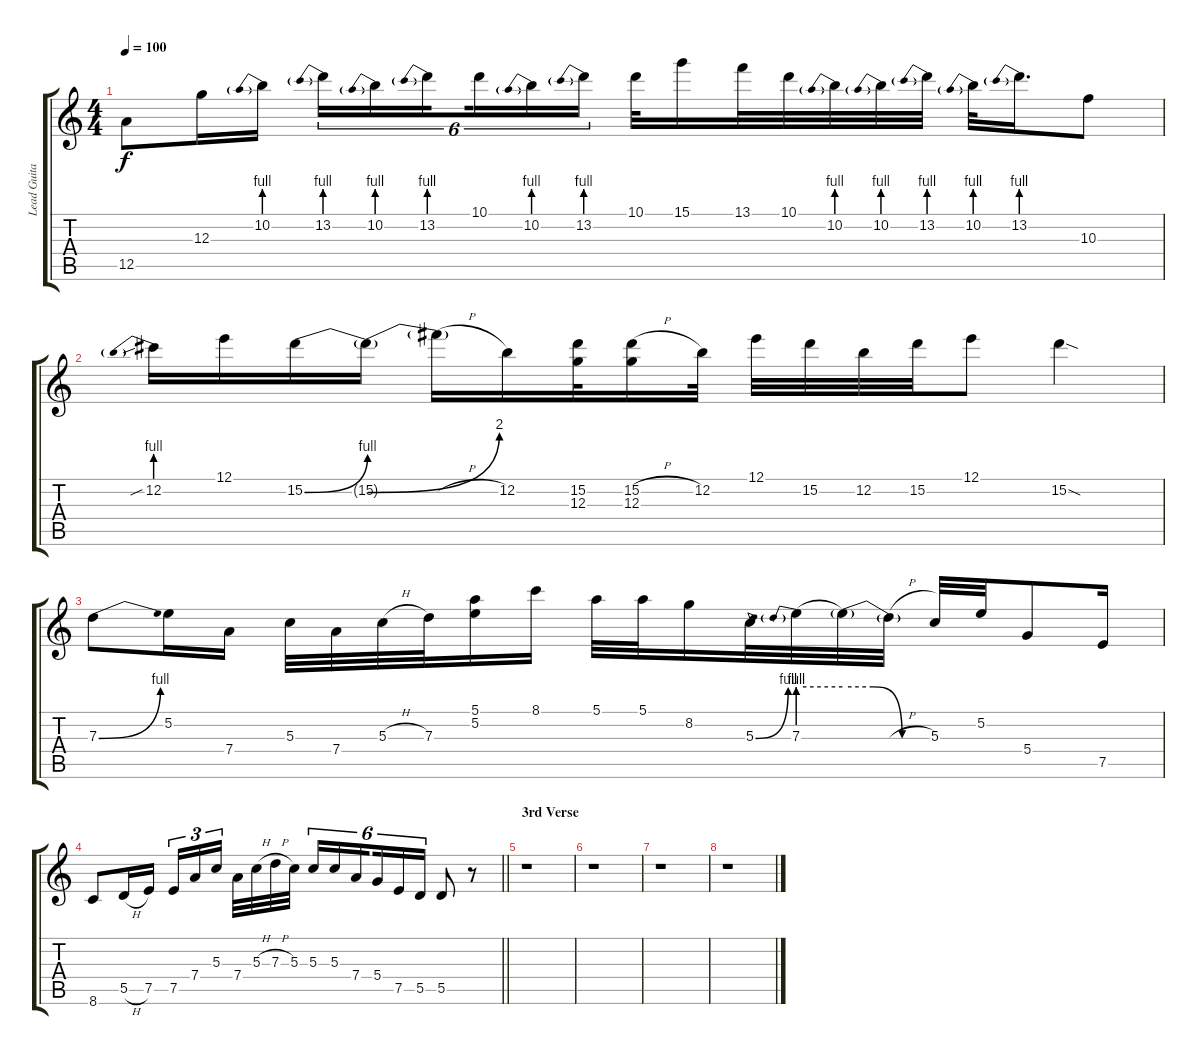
\track ("Lead Guitar" "Lead Guita") {instrument distortionguitar}
\staff {score tabs}
\tuning (E4 B3 G3 D3 A2 E2) {hide}
\ts (4 4)
\tempo 100
\clef g2
\ks c
12.5.8{dy f} 12.3.16 10.2{be (prebend 0 4 60 4)}.16 13.2{be (prebend 0 4 60 4)}.16{tu (6 4)} 10.2{be (prebend 0 4 60 4)}.16{tu (6 4)} 13.2{be (prebend 0 4 60 4)}.16{tu (6 4) beam splitsecondary} 10.1.16{tu (6 4)} 10.2{be (prebend 0 4 60 4)}.16{tu (6 4)} 13.2{be (prebend 0 4 60 4)}.16{tu (6 4)} 10.1.32 15.1.16 13.1.32 10.1.32 10.2{be (prebend 0 4 60 4)}.32 10.2{be (prebend 0 4 60 4)}.32 13.2{be (prebend 0 4 60 4)}.32 10.2{be (prebend 0 4 60 4)}.32 13.2{be (prebend 0 4 60 4)}.16{d} 10.3.8 |
12.2{be (prebend 0 4 60 4) sib}.16 12.1.16 15.2{be (bend 0 0 60 4)}.16 15.2{be (bend 0 0 60 8) t}.16 15.2{h t}.16 12.2.16 (15.2 12.3).32 (15.2{h} 12.3).16 12.2.32 12.1.32 15.2.32 12.2.32 15.2.32 12.1.8 15.2{sod}.4 |
7.3{be (bend 0 0 60 4)}.8 5.2.16 7.4.16 5.3.32 7.4.32 5.3{h}.32 7.3.32 (5.1 5.2).16 8.1.16 5.1.32 5.1.32 8.2.16 5.3{be (bend 0 0 60 4)}.32 7.3{be (prebend 0 4 60 4)}.32 7.3{be (custom 0 4 20 4 40 0 60 0) t}.32 7.3{h t}.32 5.3.32 5.2.32 5.4.8 7.5.16 |
\barLineRight lightlight
8.6.8 5.5{h}.16 7.5.16 7.5.16{tu (3 2)} 7.4.16{tu (3 2)} 5.3.16{tu (3 2) beam splitsecondary} 7.4.32 5.3{h}.32 7.3{h}.32 5.3.32 5.3.16{tu (6 4)} 5.3.16{tu (6 4)} 7.4.16{tu (6 4) beam splitsecondary} 5.4.16{tu (6 4)} 7.5.16{tu (6 4)} 5.5.16{tu (6 4)} 5.5.8 r.8 |
\section ("" "3rd Verse")
r.1 |
r.1 |
r.1 |
r.1
